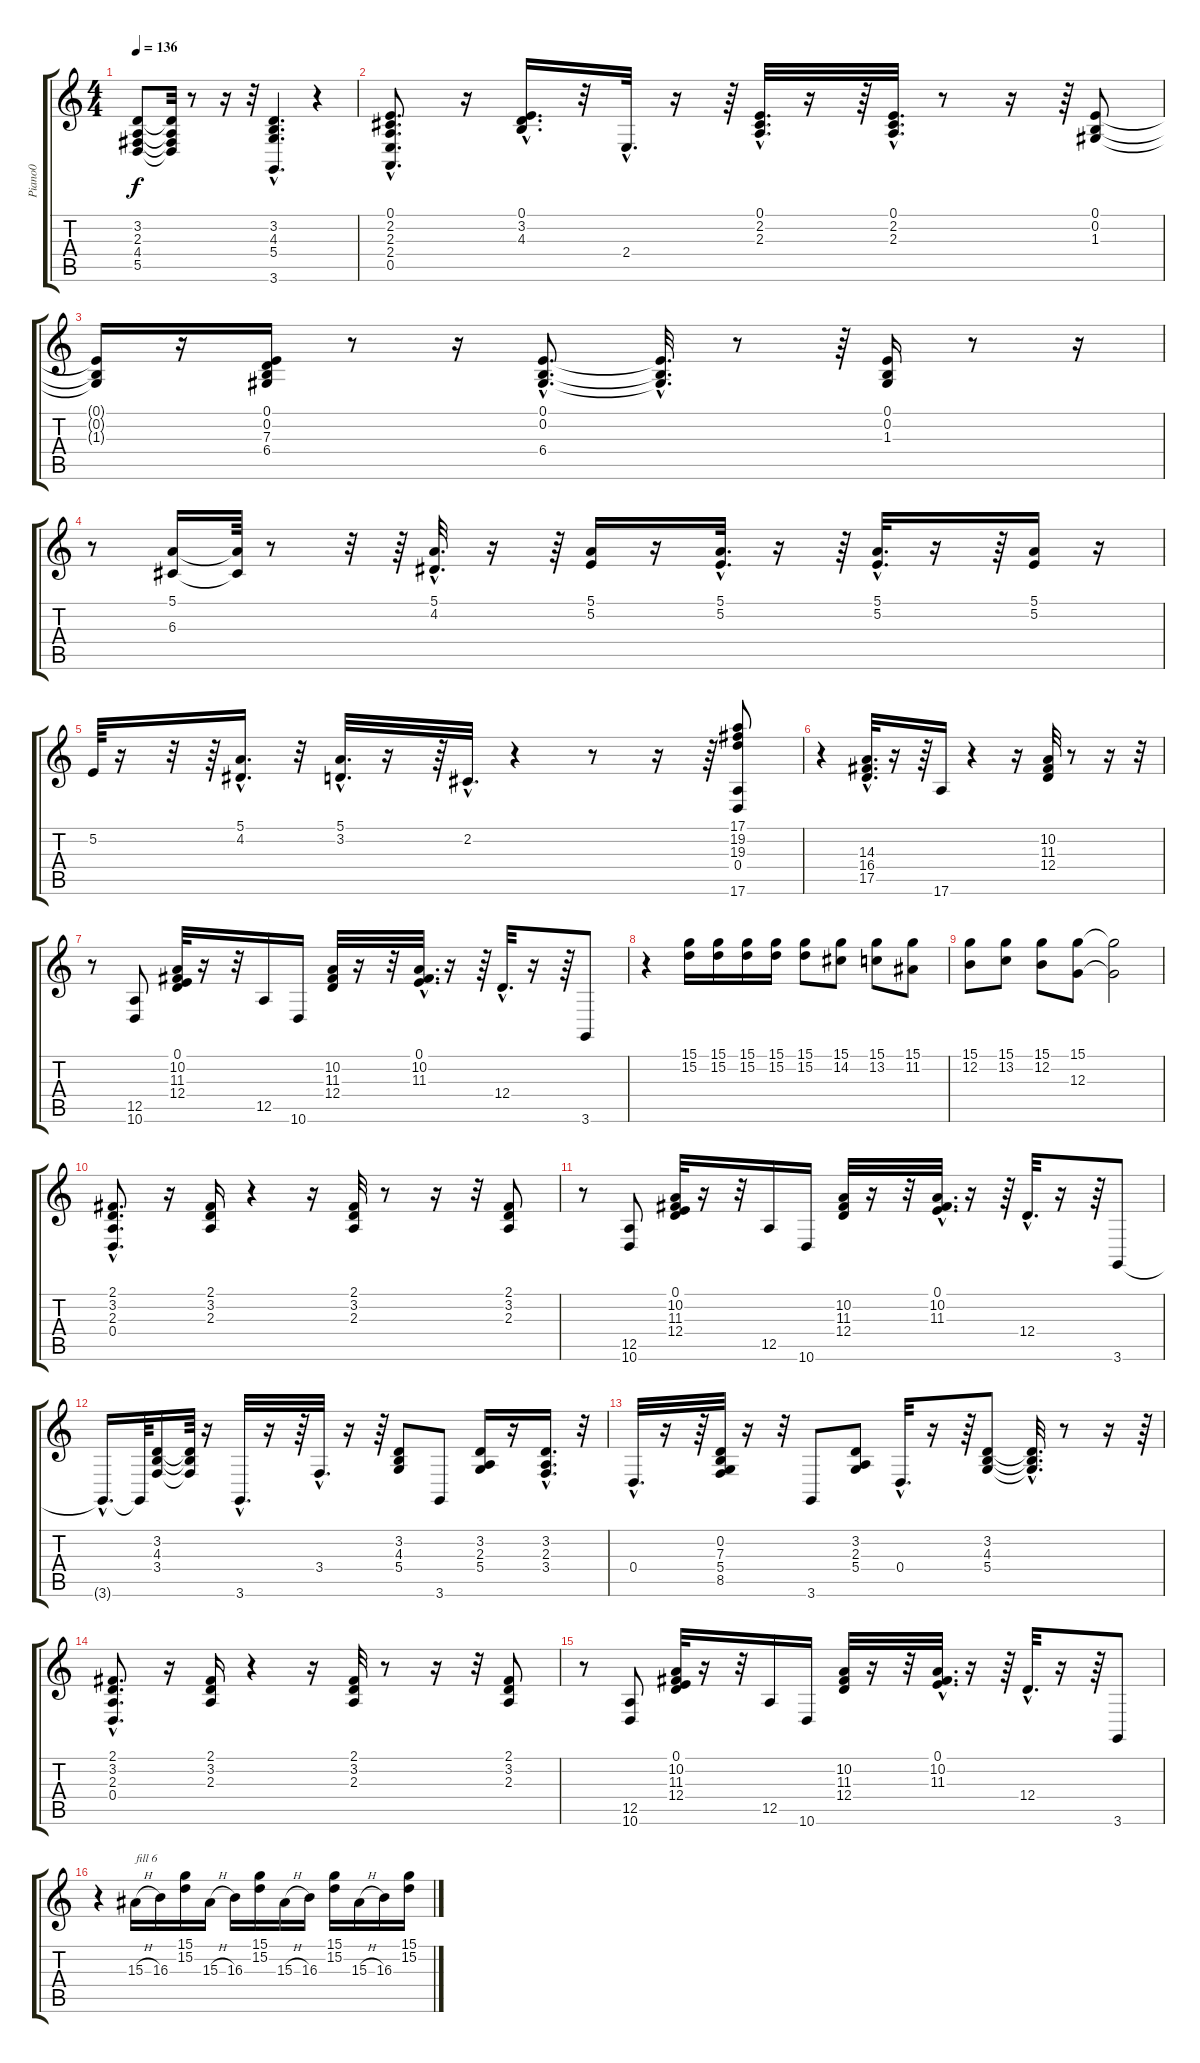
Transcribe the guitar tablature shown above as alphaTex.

\track ("Piano0" "Piano0") {instrument acousticgrandpiano}
\staff {score tabs}
\tuning (E4 B3 G3 D3 A2 E2) {hide}
\ts (4 4)
\tempo 136
\clef g2
\ks c
(3.2{t} 2.3{t} 4.4{t} 5.5{t}).8{dy f} (3.2{t} 2.3{t} 4.4{t} 5.5{t}).32 r.8 r.16 r.32 (3.2{hac} 4.3{hac} 5.4{hac} 3.6{hac}).4{d} r.4 |
(0.1{hac} 2.2{hac} 2.3{hac} 2.4{hac} 0.5{hac}).8{d} r.16 (0.1{hac} 3.2{hac} 4.3{hac}).16{d} r.32 2.4{hac}.32{d} r.16 r.64 (0.1{hac} 2.2{hac} 2.3{hac}).32{d} r.16 r.64 (0.1{hac} 2.2{hac} 2.3{hac}).32{d} r.8 r.16 r.64 (0.1 0.2 1.3).8 |
(0.1{t} 0.2{t} 1.3{t}).16 r.16 (0.1 0.2 7.3 6.4).16 r.8 r.16 (0.1{hac} 0.2{hac} 6.4{hac}).8{d} (0.1{hac t} 0.2{hac t} 6.4{hac t}).32{d} r.8 r.64 (0.1 0.2 1.3).16 r.8 r.16 |
r.8 (5.1 6.3).16 (5.1{t} 6.3{t}).64 r.8 r.32 r.64 (5.1{hac} 4.2{hac}).32{d} r.16 r.64 (5.1 5.2).16 r.16 (5.1{hac} 5.2{hac}).32{d} r.16 r.64 (5.1{hac} 5.2{hac}).32{d} r.16 r.64 (5.1 5.2).16 r.16 |
5.2.64 r.16 r.32 r.64 (5.1{hac} 4.2{hac}).16{d} r.32 (5.1{hac} 3.2{hac}).32{d} r.16 r.64 2.2{hac}.32{d} r.4 r.8 r.16 r.64 (17.1 19.2 19.3 0.4 17.6).8 |
r.4 (14.3{hac} 16.4{hac} 17.5{hac}).32{d} r.16 r.64 17.6.16 r.4 r.16 (10.2 11.3 12.4).32 r.8 r.16 r.32 |
r.8 (12.5 10.6).8 (0.1 10.2 11.3 12.4).32 r.16 r.32 12.5.16 10.6.16 (10.2 11.3 12.4).32 r.16 r.32 (0.1{hac} 10.2{hac} 11.3{hac}).32{d} r.16 r.64 12.4{hac}.32{d} r.16 r.64 3.6.8 |
r.4 (15.1 15.2).16 (15.1 15.2).16 (15.1 15.2).16 (15.1 15.2).16 (15.1 15.2).8 (15.1 14.2).8 (15.1 13.2).8 (15.1 11.2).8 |
(15.1 12.2).8 (15.1 13.2).8 (15.1 12.2).8 (15.1 12.3).8 (15.1{t} 12.3{t}).2 |
(2.1{hac} 3.2{hac} 2.3{hac} 0.4{hac}).8{d} r.16 (2.1 3.2 2.3).16 r.4 r.16 (2.1 3.2 2.3).32 r.8 r.16 r.32 (2.1 3.2 2.3).8 |
r.8 (12.5 10.6).8 (0.1 10.2 11.3 12.4).32 r.16 r.32 12.5.16 10.6.16 (10.2 11.3 12.4).32 r.16 r.32 (0.1{hac} 10.2{hac} 11.3{hac}).32{d} r.16 r.64 12.4{hac}.32{d} r.16 r.64 3.6.8 |
3.6{hac t}.16{d} 3.6{t}.64 (3.2 4.3 3.4).16 (3.2{t} 4.3{t} 3.4{t}).64 r.16 3.6{hac}.32{d} r.16 r.64 3.4{hac}.32{d} r.16 r.64 (3.2 4.3 5.4).8 3.6.8 (3.2 2.3 5.4).16 r.16 (3.2{hac} 2.3{hac} 3.4{hac}).16{d} r.32 |
0.4{hac}.32{d} r.16 r.64 (0.2 7.3 5.4 8.5).32 r.16 r.32 3.6.8 (3.2 2.3 5.4).8 0.4{hac}.32{d} r.16 r.64 (3.2 4.3 5.4).8 (3.2{hac t} 4.3{hac t} 5.4{hac t}).32{d} r.8 r.16 r.64 |
(2.1{hac} 3.2{hac} 2.3{hac} 0.4{hac}).8{d} r.16 (2.1 3.2 2.3).16 r.4 r.16 (2.1 3.2 2.3).32 r.8 r.16 r.32 (2.1 3.2 2.3).8 |
r.8 (12.5 10.6).8 (0.1 10.2 11.3 12.4).32 r.16 r.32 12.5.16 10.6.16 (10.2 11.3 12.4).32 r.16 r.32 (0.1{hac} 10.2{hac} 11.3{hac}).32{d} r.16 r.64 12.4{hac}.32{d} r.16 r.64 3.6.8 |
r.4 15.3{h}.16{txt "fill 6"} 16.3.16 (15.1 15.2).16 15.3{h}.16 16.3.16 (15.1 15.2).16 15.3{h}.16 16.3.16 (15.1 15.2).16 15.3{h}.16 16.3.16 (15.1 15.2).16
